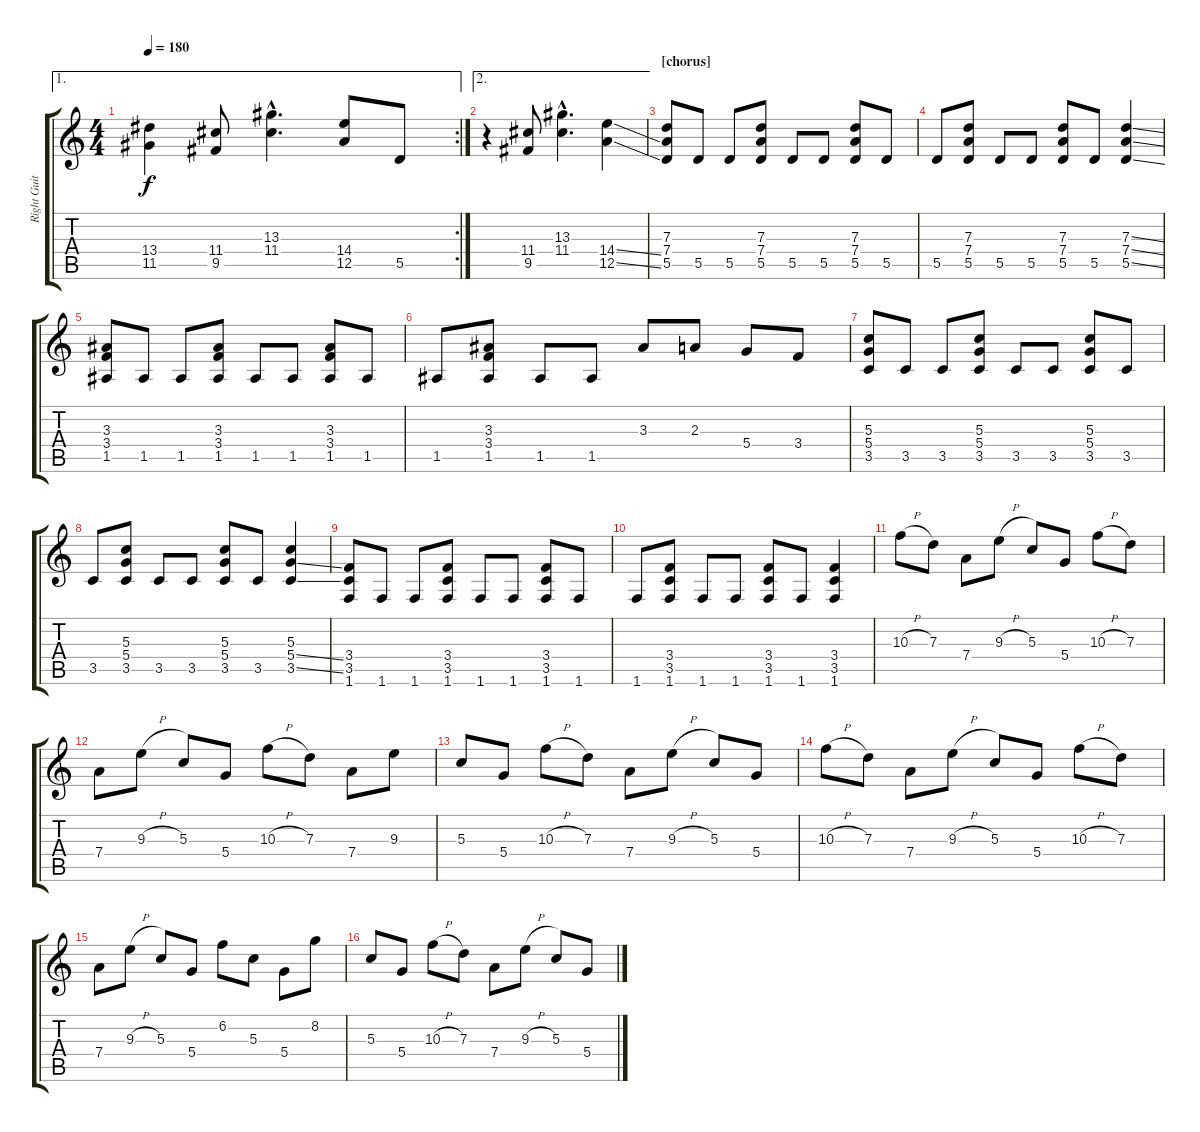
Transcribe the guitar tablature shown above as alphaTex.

\track ("Right Guitar" "Right Guit") {instrument distortionguitar}
\staff {score tabs}
\tuning (E4 B3 G3 D3 A2 E2) {hide}
\ae 1
\rc 2
\ts (4 4)
\tempo 180
\clef g2
\ks c
(13.4{t} 11.5{t}).4{dy f} (11.4 9.5).8 (13.3{hac} 11.4{hac}).4{d} (14.4 12.5).8 5.5.8 |
\ae 2
r.4 (11.4 9.5).8 (13.3{hac} 11.4{hac}).4{d} (14.4{ss} 12.5{ss}).4 |
\section ("" "[chorus]")
(7.3 7.4 5.5).8 5.5.8 5.5.8 (7.3 7.4 5.5).8 5.5.8 5.5.8 (7.3 7.4 5.5).8 5.5.8 |
5.5.8 (7.3 7.4 5.5).8 5.5.8 5.5.8 (7.3 7.4 5.5).8 5.5.8 (7.3{ss} 7.4{ss} 5.5{ss}).4 |
(3.3 3.4 1.5).8 1.5.8 1.5.8 (3.3 3.4 1.5).8 1.5.8 1.5.8 (3.3 3.4 1.5).8 1.5.8 |
1.5.8 (3.3 3.4 1.5).8 1.5.8 1.5.8 3.3.8 2.3.8 5.4.8 3.4.8 |
(5.3 5.4 3.5).8 3.5.8 3.5.8 (5.3 5.4 3.5).8 3.5.8 3.5.8 (5.3 5.4 3.5).8 3.5.8 |
3.5.8 (5.3 5.4 3.5).8 3.5.8 3.5.8 (5.3 5.4 3.5).8 3.5.8 (5.3 5.4{ss} 3.5{ss}).4 |
(3.4 3.5 1.6).8 1.6.8 1.6.8 (3.4 3.5 1.6).8 1.6.8 1.6.8 (3.4 3.5 1.6).8 1.6.8 |
1.6.8 (3.4 3.5 1.6).8 1.6.8 1.6.8 (3.4 3.5 1.6).8 1.6.8 (3.4 3.5 1.6).4 |
10.3{h}.8 7.3.8 7.4.8 9.3{h}.8 5.3.8 5.4.8 10.3{h}.8 7.3.8 |
7.4.8 9.3{h}.8 5.3.8 5.4.8 10.3{h}.8 7.3.8 7.4.8 9.3.8 |
5.3.8 5.4.8 10.3{h}.8 7.3.8 7.4.8 9.3{h}.8 5.3.8 5.4.8 |
10.3{h}.8 7.3.8 7.4.8 9.3{h}.8 5.3.8 5.4.8 10.3{h}.8 7.3.8 |
7.4.8 9.3{h}.8 5.3.8 5.4.8 6.2.8 5.3.8 5.4.8 8.2.8 |
5.3.8 5.4.8 10.3{h}.8 7.3.8 7.4.8 9.3{h}.8 5.3.8 5.4.8
